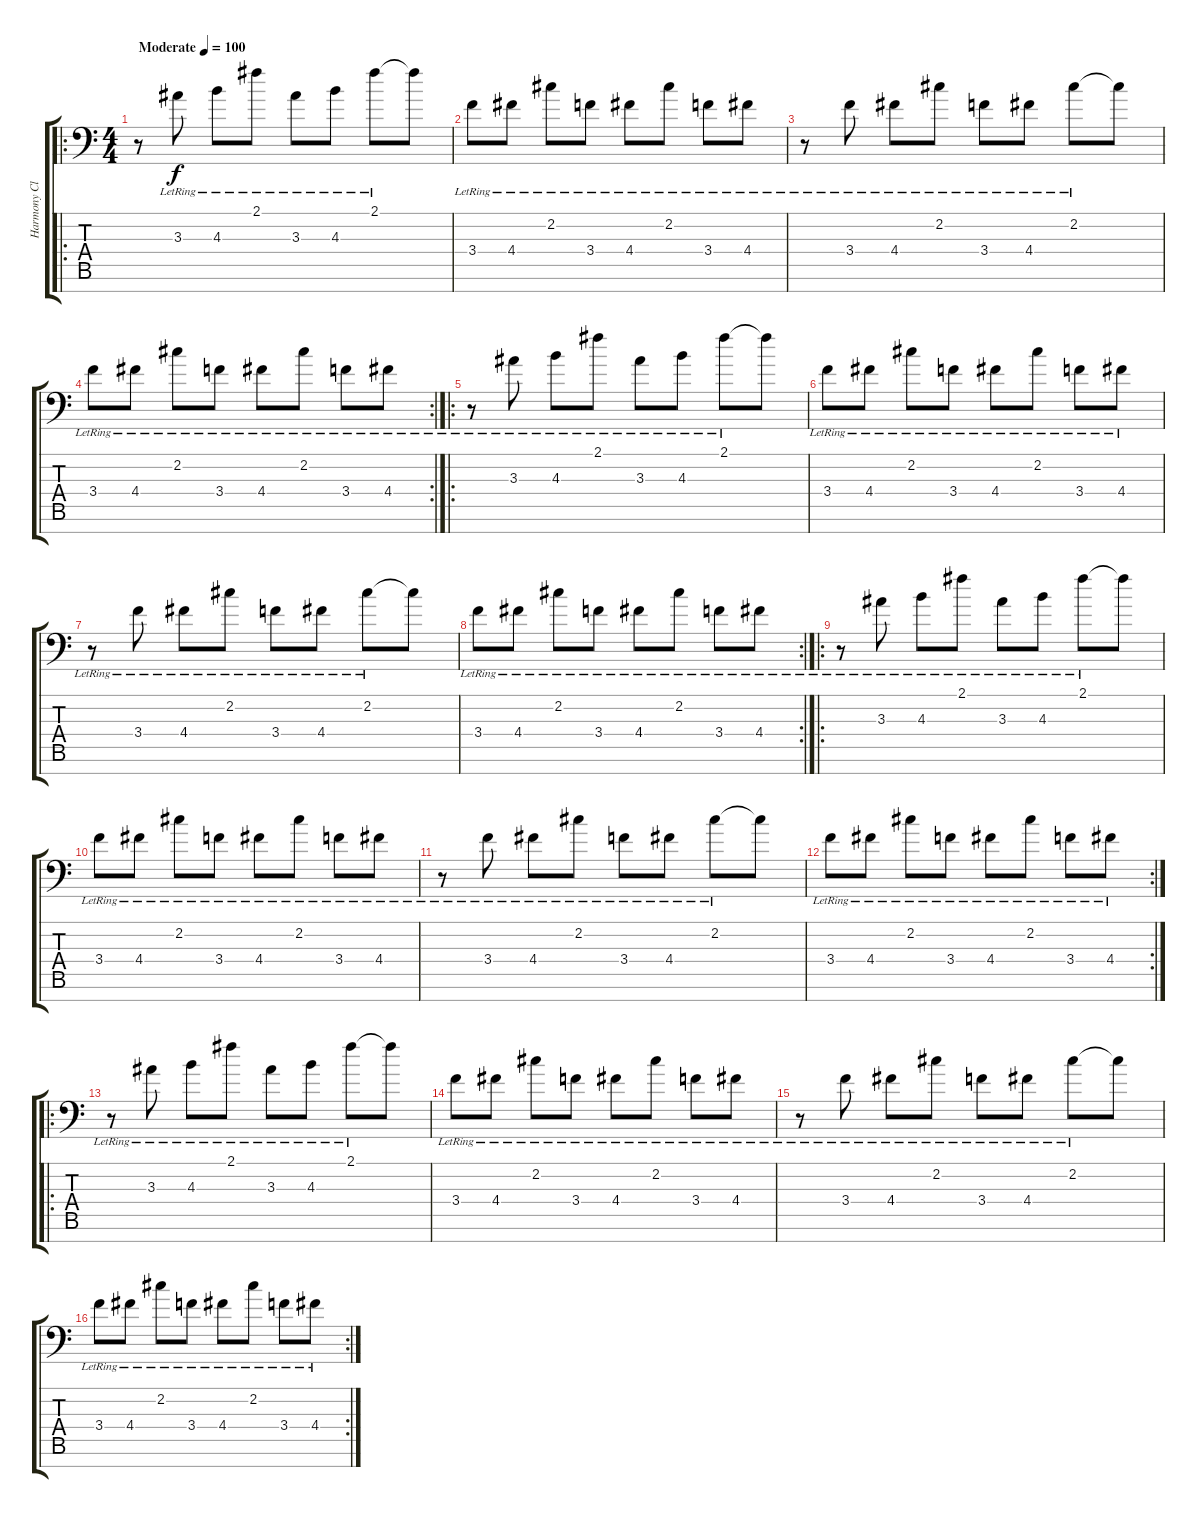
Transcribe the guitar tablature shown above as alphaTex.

\track ("Harmony Clean" "Harmony Cl") {instrument electricguitarjazz}
\staff {score tabs}
\tuning (E4 B3 G3 D3 A2 E2 A1) {hide}
\ro
\ts (4 4)
\tempo (100 "Moderate")
\clef f4
\ks c
r.8{dy f instrument electricguitarjazz} 3.3{lr}.8 4.3{lr}.8 2.1{lr}.8 3.3{lr}.8 4.3{lr}.8 2.1{lr}.8 2.1{t}.8 |
3.4{lr}.8 4.4{lr}.8 2.2{lr}.8 3.4{lr}.8 4.4{lr}.8 2.2{lr}.8 3.4{lr}.8 4.4{lr}.8 |
r.8 3.4{lr}.8 4.4{lr}.8 2.2{lr}.8 3.4{lr}.8 4.4{lr}.8 2.2{lr}.8 2.2{t}.8 |
\rc 2
3.4{lr}.8 4.4{lr}.8 2.2{lr}.8 3.4{lr}.8 4.4{lr}.8 2.2{lr}.8 3.4{lr}.8 4.4{lr}.8 |
\ro
r.8 3.3{lr}.8 4.3{lr}.8 2.1{lr}.8 3.3{lr}.8 4.3{lr}.8 2.1{lr}.8 2.1{t}.8 |
3.4{lr}.8 4.4{lr}.8 2.2{lr}.8 3.4{lr}.8 4.4{lr}.8 2.2{lr}.8 3.4{lr}.8 4.4{lr}.8 |
r.8 3.4{lr}.8 4.4{lr}.8 2.2{lr}.8 3.4{lr}.8 4.4{lr}.8 2.2{lr}.8 2.2{t}.8 |
\rc 2
3.4{lr}.8 4.4{lr}.8 2.2{lr}.8 3.4{lr}.8 4.4{lr}.8 2.2{lr}.8 3.4{lr}.8 4.4{lr}.8 |
\ro
r.8 3.3{lr}.8 4.3{lr}.8 2.1{lr}.8 3.3{lr}.8 4.3{lr}.8 2.1{lr}.8 2.1{t}.8 |
3.4{lr}.8 4.4{lr}.8 2.2{lr}.8 3.4{lr}.8 4.4{lr}.8 2.2{lr}.8 3.4{lr}.8 4.4{lr}.8 |
r.8 3.4{lr}.8 4.4{lr}.8 2.2{lr}.8 3.4{lr}.8 4.4{lr}.8 2.2{lr}.8 2.2{t}.8 |
\rc 2
3.4{lr}.8 4.4{lr}.8 2.2{lr}.8 3.4{lr}.8 4.4{lr}.8 2.2{lr}.8 3.4{lr}.8 4.4{lr}.8 |
\ro
r.8 3.3{lr}.8 4.3{lr}.8 2.1{lr}.8 3.3{lr}.8 4.3{lr}.8 2.1{lr}.8 2.1{t}.8 |
3.4{lr}.8 4.4{lr}.8 2.2{lr}.8 3.4{lr}.8 4.4{lr}.8 2.2{lr}.8 3.4{lr}.8 4.4{lr}.8 |
r.8 3.4{lr}.8 4.4{lr}.8 2.2{lr}.8 3.4{lr}.8 4.4{lr}.8 2.2{lr}.8 2.2{t}.8 |
\rc 2
3.4{lr}.8 4.4{lr}.8 2.2{lr}.8 3.4{lr}.8 4.4{lr}.8 2.2{lr}.8 3.4{lr}.8 4.4{lr}.8
